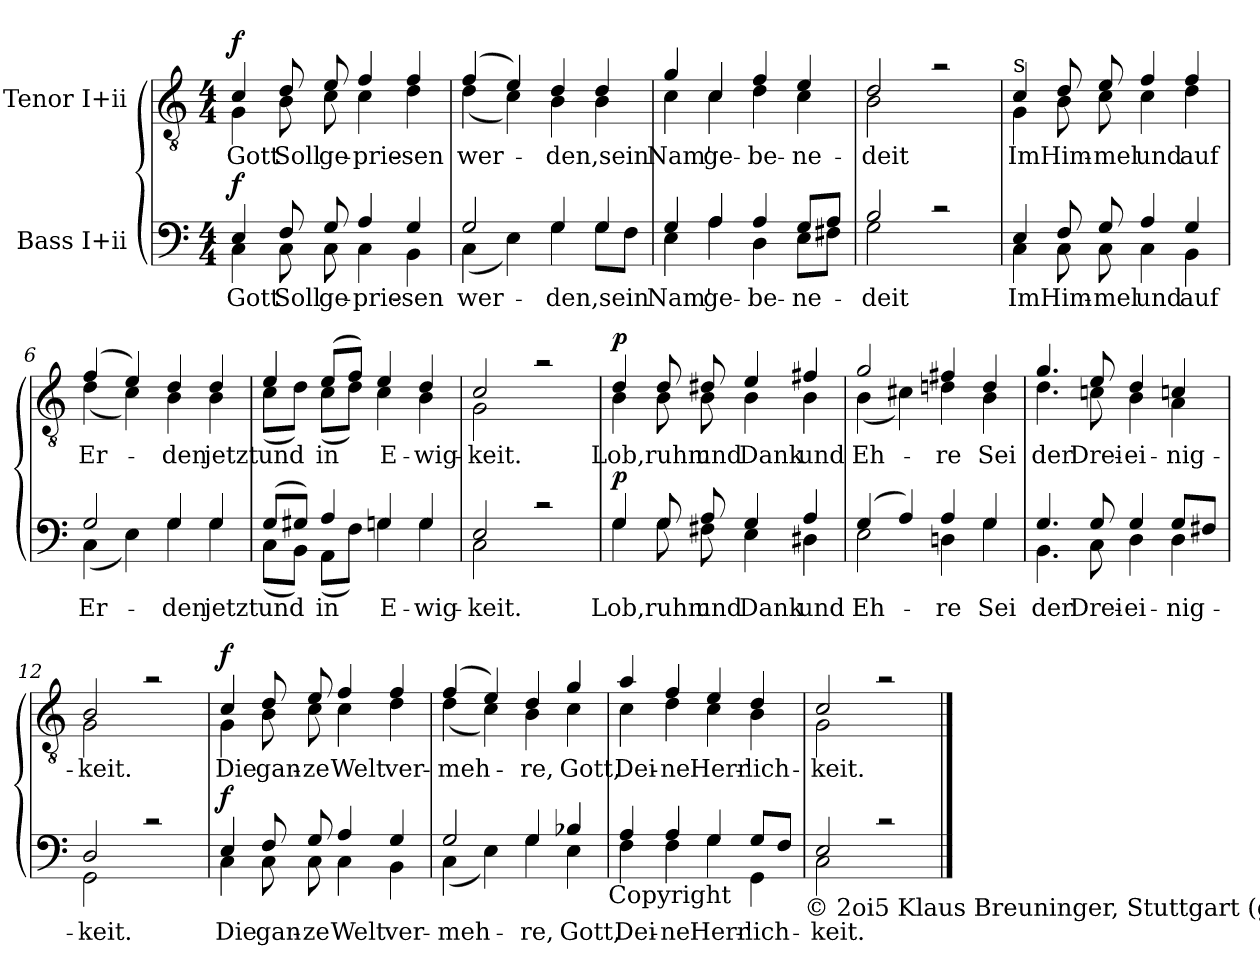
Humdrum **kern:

**kern	**text	**dynam	**kern	**text	**dynam
*part2	*part2	*part2	*part1	*part1	*part1
*staff2	*staff2	*staff2	*staff1	*staff1	*staff1
*I"Bass I+ii	*	*	*I"Tenor I+ii	*	*
*clefF4	*	*	*clefGv2	*	*
*k[]	*	*	*k[]	*	*
*C:	*	*	*C:	*	*
*M4/4	*	*	*M4/4	*	*
=1	=1	=1	=1	=1	=1
!	!LO:LY:a	!LO:DY:a	!	!LO:LY:b	!LO:DY:a
*^	*	*	*^	*	*
4E/	4C\	Gott	f	4c/	4G\	Gott	f
!	!	!LO:LY:a	!	!	!	!LO:LY:b	!
8F/	8C\	Soll	.	8d/	8B\	Soll	.
!	!	!LO:LY:a	!	!	!	!LO:LY:b	!
8G/	8C\	ge-	.	8e/	8c\	ge-	.
!	!	!LO:LY:a	!	!	!	!LO:LY:b	!
4A/	4C\	-prie-	.	4f/	4c\	-prie-	.
!	!	!LO:LY:a:rj	!	!	!	!LO:LY:b:rj	!
4G/	4BB\	-sen	.	4f/	4d\	-sen	.
=2	=2	=2	=2	=2	=2	=2	=2
!	!	!LO:LY:a	!	!	!	!LO:LY:b	!
2G/	(<4C\	wer-	.	(4f/	(<4d\	wer-	.
.	4E\)	.	.	4e/)	4c\)	.	.
!	!	!LO:LY:a	!	!	!	!LO:LY:b	!
4G/	4G\	-den,sein	.	4d/	4B\	-den,sein	.
4G/	8G\L	.	.	4d/	4B\	.	.
.	8F\J	.	.	.	.	.	.
=3	=3	=3	=3	=3	=3	=3	=3
!	!	!LO:LY:a	!	!	!	!LO:LY:b	!
4G/	4E\	Nam'	.	4g/	4c\	Nam'	.
!	!	!LO:LY:a	!	!	!	!LO:LY:b	!
4A/	4A\	ge-	.	4c/	4c\	ge-	.
!	!	!LO:LY:a	!	!	!	!LO:LY:b	!
4A/	4D\	-be-	.	4f/	4d\	-be-	.
!	!	!LO:LY:a	!	!	!	!LO:LY:b	!
8G/L	8E\L	-ne-	.	4e/	4c\	-ne-	.
8A/J	8F#X\J	.	.	.	.	.	.
=4	=4	=4	=4	=4	=4	=4	=4
!	!	!LO:LY:a	!	!	!	!LO:LY:b	!
2B/	2G\	-deit	.	2d/	2B\	-deit	.
2rc	2ryy	.	.	2ra	2ryy	.	.
!!LO:LB:g=z	!!
=5	=5	=5	=5	=5	=5	=5	=5
!	!	!	!	!LO:TX:a:t=s	!	!	!
!	!	!LO:LY:a	!	!	!	!LO:LY:b	!
4E/	4C\	Im	.	4c/	4G\	Im	.
!	!	!LO:LY:a	!	!	!	!LO:LY:b	!
8F/	8C\	Him-	.	8d/	8B\	Him-	.
!	!	!LO:LY:a:rj	!	!	!	!LO:LY:b:rj	!
8G/	8C\	-mel	.	8e/	8c\	-mel	.
!	!	!LO:LY:a	!	!	!	!LO:LY:b	!
4A/	4C\	und	.	4f/	4c\	und	.
!	!	!LO:LY:a	!	!	!	!LO:LY:b	!
4G/	4BB\	auf	.	4f/	4d\	auf	.
=6	=6	=6	=6	=6	=6	=6	=6
!	!	!LO:LY:a	!	!	!	!LO:LY:b	!
2G/	(<4C\	Er-	.	(4f/	(<4d\	Er-	.
.	4E\)	.	.	4e/)	4c\)	.	.
!	!	!LO:LY:a	!	!	!	!LO:LY:b	!
4G/	4G\	-den	.	4d/	4B\	-den	.
!	!	!LO:LY:a	!	!	!	!LO:LY:b	!
4G/	4G\	jetzt	.	4d/	4B\	jetzt	.
=7	=7	=7	=7	=7	=7	=7	=7
!	!	!LO:LY:a	!	!	!	!LO:LY:b	!
(>8G/L	(<8C\L	und	.	4e/	(<8c\L	und	.
8G#X/J)	8BB\J)	.	.	.	8d\J)	.	.
!	!	!LO:LY:a	!	!	!	!LO:LY:b	!
4A/	(<8AA\L	in	.	(>8e/L	(<8c\L	in	.
.	8F\J)	.	.	8f/J)	8d\J)	.	.
!	!	!LO:LY:a	!	!	!	!LO:LY:b	!
4Gn/	4G\	E-	.	4e/	4c\	E-	.
!	!	!LO:LY:a	!	!	!	!LO:LY:b	!
4G/	4G\	-wig-	.	4d/	4B\	-wig-	.
=8	=8	=8	=8	=8	=8	=8	=8
!	!	!LO:LY:a:rj	!	!	!	!LO:LY:b:rj	!
2E/	2C\	-keit.	.	2c/	2G\	-keit.	.
2rc	2ryy	.	.	2ra	2ryy	.	.
=9	=9	=9	=9	=9	=9	=9	=9
!	!	!LO:LY:a	!LO:DY:a	!	!	!LO:LY:b	!LO:DY:a
4G/	4G\	Lob,ruhm	p	4d/	4B\	Lob,ruhm	p
8G/	8G\	.	.	8d/	8B\	.	.
!	!	!LO:LY:a	!	!	!	!LO:LY:b	!
8A/	8F#X\	und	.	8d#X/	8B\	und	.
!	!	!LO:LY:a	!	!	!	!LO:LY:b	!
4G/	4E\	Dank	.	4e/	4B\	Dank	.
!	!	!LO:LY:a	!	!	!	!LO:LY:b	!
4A/	4D#X\	und	.	4f#X/	4B\	und	.
!!LO:LB:g=z	!!
=10	=10	=10	=10	=10	=10	=10	=10
!	!	!LO:LY:a	!	!	!	!LO:LY:b	!
(4G/	2E\	Eh-	.	2g/	(<4B\	Eh-	.
4A/)	.	.	.	.	4c#X\)	.	.
!	!	!LO:LY:a	!	!	!	!LO:LY:b	!
4A/	4Dn\	-re	.	4f#X/	4dn\	-re	.
!	!	!LO:LY:a	!	!	!	!LO:LY:b	!
4G/	4G\	Sei	.	4d/	4B\	Sei	.
=11	=11	=11	=11	=11	=11	=11	=11
!	!	!LO:LY:a	!	!	!	!LO:LY:b	!
4.G/	4.BB\	der	.	4.g/	4.d\	der	.
!	!	!LO:LY:a	!	!	!	!LO:LY:b	!
8G/	8C\	Drei-	.	8e/	8cn\	Drei-	.
!	!	!LO:LY:a:rj	!	!	!	!LO:LY:b:rj	!
4G/	4D\	-ei-	.	4d/	4B\	-ei-	.
!	!	!LO:LY:a	!	!	!	!LO:LY:b	!
8G/L	4D\	-nig-	.	4cn/	4A\	-nig-	.
8F#X/J	.	.	.	.	.	.	.
=12	=12	=12	=12	=12	=12	=12	=12
!	!	!LO:LY:a	!	!	!	!LO:LY:b	!
2D/	2GG\	-keit.	.	2B/	2G\	-keit.	.
2rc	2ryy	.	.	2ra	2ryy	.	.
=13	=13	=13	=13	=13	=13	=13	=13
!	!	!LO:LY:a	!LO:DY:a	!	!	!LO:LY:b	!LO:DY:a
4E/	4C\	Die	f	4c/	4G\	Die	f
!	!	!LO:LY:a	!	!	!	!LO:LY:b	!
8F/	8C\	gan-	.	8d/	8B\	gan-	.
!	!	!LO:LY:a:rj	!	!	!	!LO:LY:b:rj	!
8G/	8C\	-ze	.	8e/	8c\	-ze	.
!	!	!LO:LY:a	!	!	!	!LO:LY:b	!
4A/	4C\	Welt	.	4f/	4c\	Welt	.
!	!	!LO:LY:a	!	!	!	!LO:LY:b	!
4G/	4BB\	ver-	.	4f/	4d\	ver-	.
!!LO:LB:g=z	!!
=14	=14	=14	=14	=14	=14	=14	=14
!	!	!LO:LY:a	!	!	!	!LO:LY:b	!
2G/	(<4C\	-meh-	.	(4f/	(<4d\	-meh-	.
.	4E\)	.	.	4e/)	4c\)	.	.
!	!	!LO:LY:a	!	!	!	!LO:LY:b	!
4G/	4G\	-re,	.	4d/	4B\	-re,	.
!	!	!LO:LY:a	!	!	!	!LO:LY:b	!
4B-X/	4E\	Gott,	.	4g/	4c\	Gott,	.
!	!LO:TX:b:t=Copyright	!	!	!	!	!	!
=15	=15	=15	=15	=15	=15	=15	=15
!	!	!LO:LY:a	!	!	!	!LO:LY:b	!
4A/	4F\	Dei-	.	4a/	4c\	Dei-	.
!	!	!LO:LY:a	!	!	!	!LO:LY:b	!
4A/	4F\	-ne	.	4f/	4d\	-ne	.
!	!	!LO:LY:a	!	!	!	!LO:LY:b	!
4G/	4G\	Herr-	.	4e/	4c\	Herr-	.
!	!	!LO:LY:a	!	!	!	!LO:LY:b	!
8G/L	4GG\	-lich-	.	4d/	4B\	-lich-	.
8F/J	.	.	.	.	.	.	.
!LO:TX:b:t=© 2oi5 Klaus Breuninger, Stuttgart (germany)	!	!	!	!	!	!	!
=16	=16	=16	=16	=16	=16	=16	=16
!	!	!LO:LY:a	!	!	!	!LO:LY:b	!
2E/	2C\	-keit.	.	2c/	2G\	-keit.	.
2rc	2ryy	.	.	2ra	2ryy	.	.
*v	*v	*	*	*	*	*	*
*	*	*	*v	*v	*	*
==	==	==	==	==	==
*-	*-	*-	*-	*-	*-
